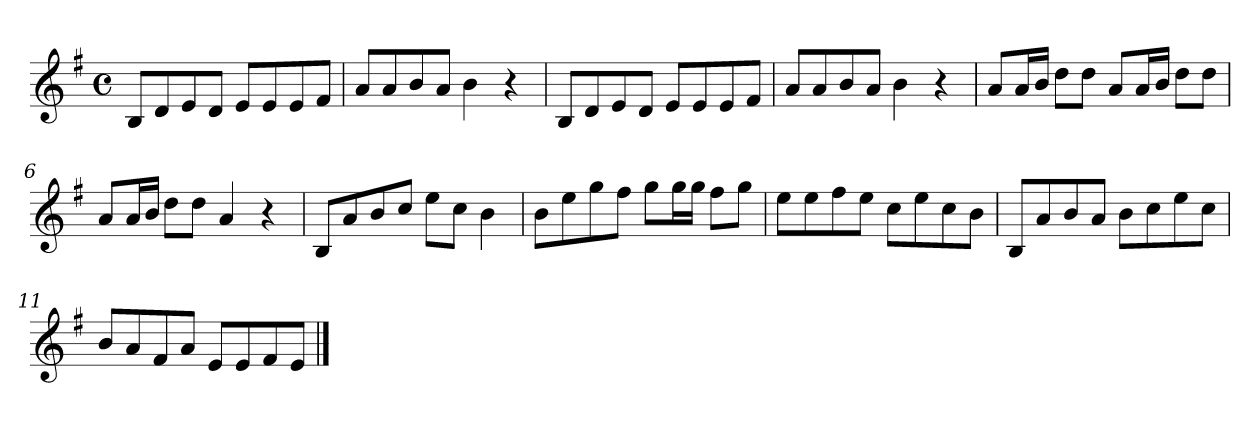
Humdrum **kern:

**kern
*part1
*staff1
*clefG2
*k[f#]
*G:
*M4/4
*met(c)
=1
8BL
8d
8e
8dJ
8eL
8e
8e
8f#J
=2
8aL
8a
8b
8aJ
4b
4r
=3
8BL
8d
8e
8dJ
8eL
8e
8e
8f#J
=4
8aL
8a
8b
8aJ
4b
4r
=5
8aL
16aL
16bJJ
8ddL
8ddJ
8aL
16aL
16bJJ
8ddL
8ddJ
=6
8aL
16aL
16bJJ
8ddL
8ddJ
4a
4r
=7
8BL
8a
8b
8ccJ
8eeL
8ccJ
4b
=8
8bL
8ee
8gg
8ff#J
8ggL
16ggL
16ggJJ
8ff#L
8ggJ
=9
8eeL
8ee
8ff#
8eeJ
8ccL
8ee
8cc
8bJ
=10
8BL
8a
8b
8aJ
8bL
8cc
8ee
8ccJ
=11
8bL
8a
8f#
8aJ
8eL
8e
8f#
8eJ
==
*-
